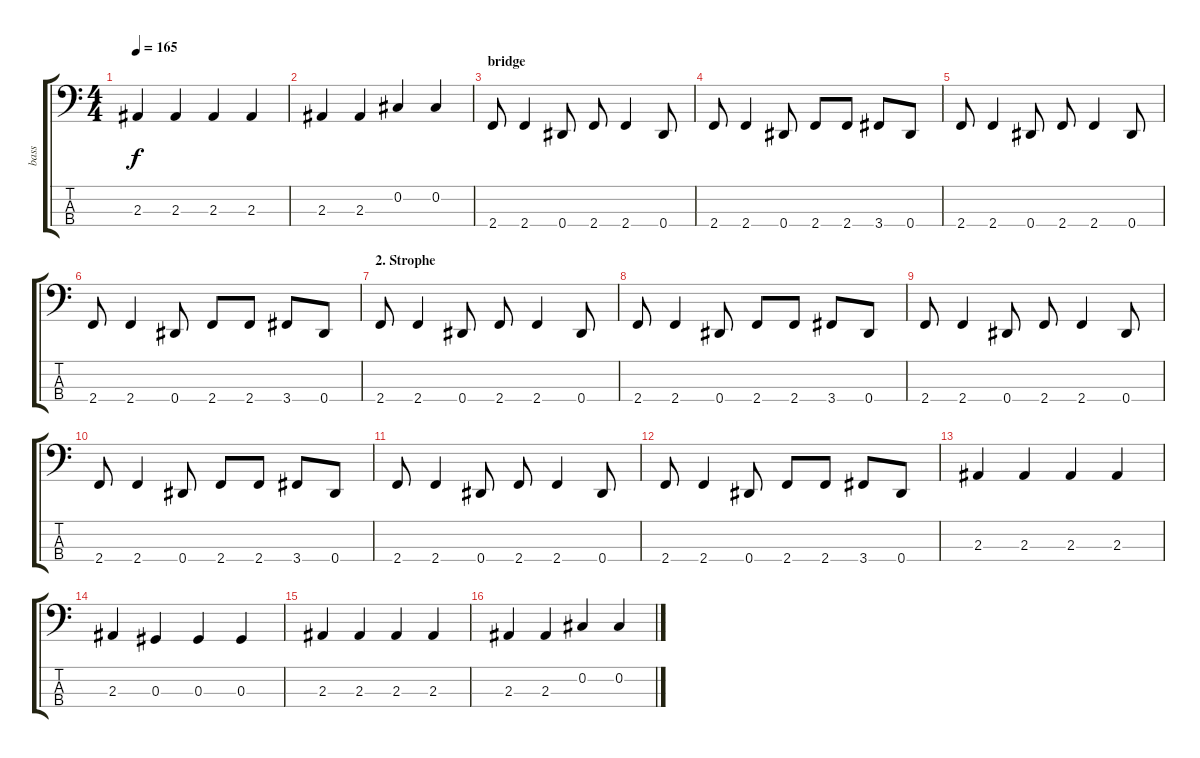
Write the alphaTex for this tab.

\track ("bass" "bass") {instrument electricbasspick}
\staff {score tabs}
\tuning (Gb2 Db2 Ab1 Eb1) {hide}
\ts (4 4)
\tempo 165
\clef f4
\ks c
2.3.4{dy f} 2.3.4 2.3.4 2.3.4 |
2.3.4 2.3.4 0.2.4 0.2.4 |
\section ("" "bridge")
2.4.8{volume 15} 2.4.4 0.4.8 2.4.8 2.4.4 0.4.8 |
2.4.8 2.4.4 0.4.8 2.4.8 2.4.8 3.4.8 0.4.8 |
2.4.8 2.4.4 0.4.8 2.4.8 2.4.4 0.4.8 |
2.4.8 2.4.4 0.4.8 2.4.8 2.4.8 3.4.8 0.4.8 |
\section ("" "2. Strophe")
2.4.8{volume 12} 2.4.4 0.4.8 2.4.8 2.4.4 0.4.8 |
2.4.8 2.4.4 0.4.8 2.4.8 2.4.8 3.4.8 0.4.8 |
2.4.8 2.4.4 0.4.8 2.4.8 2.4.4 0.4.8 |
2.4.8 2.4.4 0.4.8 2.4.8 2.4.8 3.4.8 0.4.8 |
2.4.8 2.4.4 0.4.8 2.4.8 2.4.4 0.4.8 |
2.4.8 2.4.4 0.4.8 2.4.8 2.4.8 3.4.8 0.4.8 |
2.3.4 2.3.4 2.3.4 2.3.4 |
2.3.4 0.3.4 0.3.4 0.3.4 |
2.3.4 2.3.4 2.3.4 2.3.4 |
2.3.4 2.3.4 0.2.4 0.2.4
